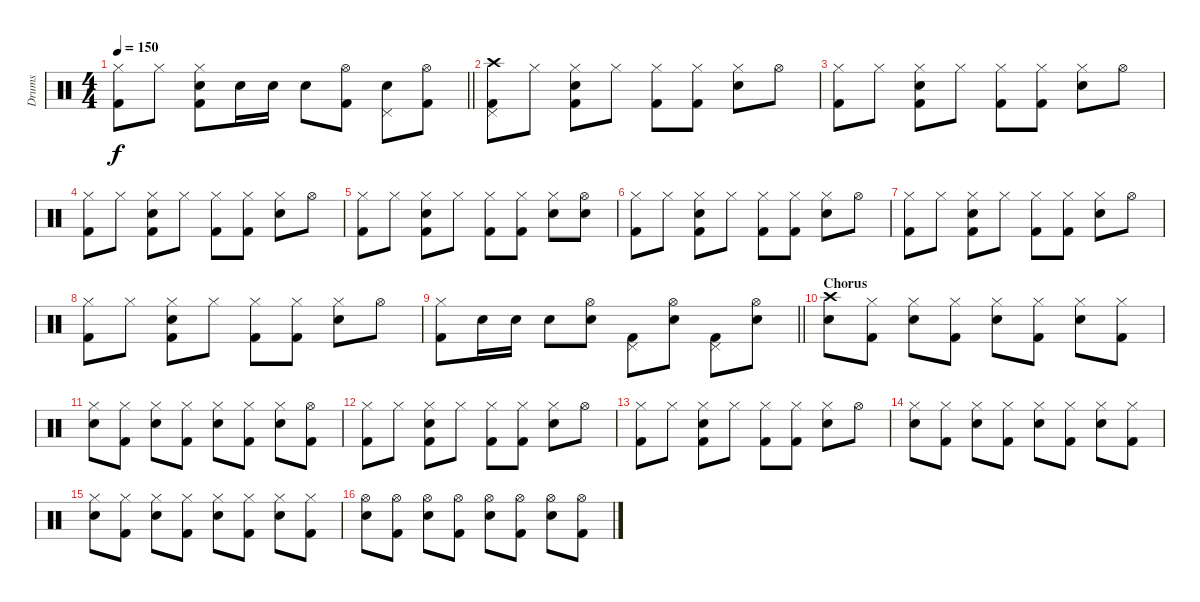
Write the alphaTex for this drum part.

\track ("Drums" "Drums") {instrument percussion}
\staff {score}
\articulation defaults
\ts (4 4)
\tempo 150
\clef neutral
\barLineRight lightlight
\ks c
("Hi-Hat (closed)" "Kick (hit) 2").8{dy f} "Hi-Hat (closed)".8 ("Hi-Hat (closed)" "Snare (hit) 2" "Kick (hit) 2").8 "Snare (hit) 2".16 "Snare (hit) 2".16 "Snare (hit) 2".8 ("Hi-Hat (open)" "Kick (hit) 2").8 ("Snare (hit) 2" "Pedal Hi-Hat (hit)").8 ("Hi-Hat (open)" "Kick (hit) 2").8 |
("Crash high (hit)" "Pedal Hi-Hat (hit)" "Kick (hit) 2").8 "Hi-Hat (closed)".8 ("Hi-Hat (closed)" "Snare (hit) 2" "Kick (hit) 2").8 "Hi-Hat (closed)".8 ("Hi-Hat (closed)" "Kick (hit) 2").8 ("Hi-Hat (closed)" "Kick (hit) 2").8 ("Hi-Hat (closed)" "Snare (hit) 2").8 "Hi-Hat (open)".8 |
("Hi-Hat (closed)" "Kick (hit) 2").8 "Hi-Hat (closed)".8 ("Hi-Hat (closed)" "Snare (hit) 2" "Kick (hit) 2").8 "Hi-Hat (closed)".8 ("Hi-Hat (closed)" "Kick (hit) 2").8 ("Hi-Hat (closed)" "Kick (hit) 2").8 ("Hi-Hat (closed)" "Snare (hit) 2").8 "Hi-Hat (open)".8 |
("Hi-Hat (closed)" "Kick (hit) 2").8 "Hi-Hat (closed)".8 ("Hi-Hat (closed)" "Snare (hit) 2" "Kick (hit) 2").8 "Hi-Hat (closed)".8 ("Hi-Hat (closed)" "Kick (hit) 2").8 ("Hi-Hat (closed)" "Kick (hit) 2").8 ("Hi-Hat (closed)" "Snare (hit) 2").8 "Hi-Hat (open)".8 |
("Hi-Hat (closed)" "Kick (hit) 2").8 "Hi-Hat (closed)".8 ("Hi-Hat (closed)" "Snare (hit) 2" "Kick (hit) 2").8 "Hi-Hat (closed)".8 ("Hi-Hat (closed)" "Kick (hit) 2").8 ("Hi-Hat (closed)" "Kick (hit) 2").8 ("Hi-Hat (closed)" "Snare (hit) 2").8 ("Hi-Hat (open)" "Snare (hit) 2").8 |
("Hi-Hat (closed)" "Kick (hit) 2").8 "Hi-Hat (closed)".8 ("Hi-Hat (closed)" "Snare (hit) 2" "Kick (hit) 2").8 "Hi-Hat (closed)".8 ("Hi-Hat (closed)" "Kick (hit) 2").8 ("Hi-Hat (closed)" "Kick (hit) 2").8 ("Hi-Hat (closed)" "Snare (hit) 2").8 "Hi-Hat (open)".8 |
("Hi-Hat (closed)" "Kick (hit) 2").8 "Hi-Hat (closed)".8 ("Hi-Hat (closed)" "Snare (hit) 2" "Kick (hit) 2").8 "Hi-Hat (closed)".8 ("Hi-Hat (closed)" "Kick (hit) 2").8 ("Hi-Hat (closed)" "Kick (hit) 2").8 ("Hi-Hat (closed)" "Snare (hit) 2").8 "Hi-Hat (open)".8 |
("Hi-Hat (closed)" "Kick (hit) 2").8 "Hi-Hat (closed)".8 ("Hi-Hat (closed)" "Snare (hit) 2" "Kick (hit) 2").8 "Hi-Hat (closed)".8 ("Hi-Hat (closed)" "Kick (hit) 2").8 ("Hi-Hat (closed)" "Kick (hit) 2").8 ("Hi-Hat (closed)" "Snare (hit) 2").8 "Hi-Hat (open)".8 |
\barLineRight lightlight
("Hi-Hat (closed)" "Kick (hit) 2").8 "Snare (hit) 2".16 "Snare (hit) 2".16 "Snare (hit) 2".8 ("Hi-Hat (open)" "Snare (hit) 2").8 ("Pedal Hi-Hat (hit)" "Kick (hit) 2").8 ("Hi-Hat (open)" "Snare (hit) 2").8 ("Pedal Hi-Hat (hit)" "Kick (hit) 2").8 ("Hi-Hat (open)" "Snare (hit) 2").8 |
\section ("" "Chorus")
("Crash high (hit)" "Snare (hit) 2").8 ("Hi-Hat (closed)" "Kick (hit) 2").8 ("Hi-Hat (closed)" "Snare (hit) 2").8 ("Hi-Hat (closed)" "Kick (hit) 2").8 ("Hi-Hat (closed)" "Snare (hit) 2").8 ("Hi-Hat (closed)" "Kick (hit) 2").8 ("Hi-Hat (closed)" "Snare (hit) 2").8 ("Hi-Hat (closed)" "Kick (hit) 2").8 |
("Hi-Hat (closed)" "Snare (hit) 2").8 ("Hi-Hat (closed)" "Kick (hit) 2").8 ("Hi-Hat (closed)" "Snare (hit) 2").8 ("Hi-Hat (closed)" "Kick (hit) 2").8 ("Hi-Hat (closed)" "Snare (hit) 2").8 ("Hi-Hat (closed)" "Kick (hit) 2").8 ("Hi-Hat (closed)" "Snare (hit) 2").8 ("Hi-Hat (open)" "Kick (hit) 2").8 |
("Hi-Hat (closed)" "Kick (hit) 2").8 "Hi-Hat (closed)".8 ("Hi-Hat (closed)" "Snare (hit) 2" "Kick (hit) 2").8 "Hi-Hat (closed)".8 ("Hi-Hat (closed)" "Kick (hit) 2").8 ("Hi-Hat (closed)" "Kick (hit) 2").8 ("Hi-Hat (closed)" "Snare (hit) 2").8 "Hi-Hat (open)".8 |
("Hi-Hat (closed)" "Kick (hit) 2").8 "Hi-Hat (closed)".8 ("Hi-Hat (closed)" "Snare (hit) 2" "Kick (hit) 2").8 "Hi-Hat (closed)".8 ("Hi-Hat (closed)" "Kick (hit) 2").8 ("Hi-Hat (closed)" "Kick (hit) 2").8 ("Hi-Hat (closed)" "Snare (hit) 2").8 "Hi-Hat (open)".8 |
("Hi-Hat (closed)" "Snare (hit) 2").8 ("Hi-Hat (closed)" "Kick (hit) 2").8 ("Hi-Hat (closed)" "Snare (hit) 2").8 ("Hi-Hat (closed)" "Kick (hit) 2").8 ("Hi-Hat (closed)" "Snare (hit) 2").8 ("Hi-Hat (closed)" "Kick (hit) 2").8 ("Hi-Hat (closed)" "Snare (hit) 2").8 ("Hi-Hat (closed)" "Kick (hit) 2").8 |
("Hi-Hat (closed)" "Snare (hit) 2").8 ("Hi-Hat (closed)" "Kick (hit) 2").8 ("Hi-Hat (closed)" "Snare (hit) 2").8 ("Hi-Hat (closed)" "Kick (hit) 2").8 ("Hi-Hat (closed)" "Snare (hit) 2").8 ("Hi-Hat (closed)" "Kick (hit) 2").8 ("Hi-Hat (closed)" "Snare (hit) 2").8 ("Hi-Hat (closed)" "Kick (hit) 2").8 |
("Hi-Hat (open)" "Snare (hit) 2").8 ("Hi-Hat (open)" "Kick (hit) 2").8 ("Hi-Hat (open)" "Snare (hit) 2").8 ("Hi-Hat (open)" "Kick (hit) 2").8 ("Hi-Hat (open)" "Snare (hit) 2").8 ("Hi-Hat (open)" "Kick (hit) 2").8 ("Hi-Hat (open)" "Snare (hit) 2").8 ("Hi-Hat (open)" "Kick (hit) 2").8
